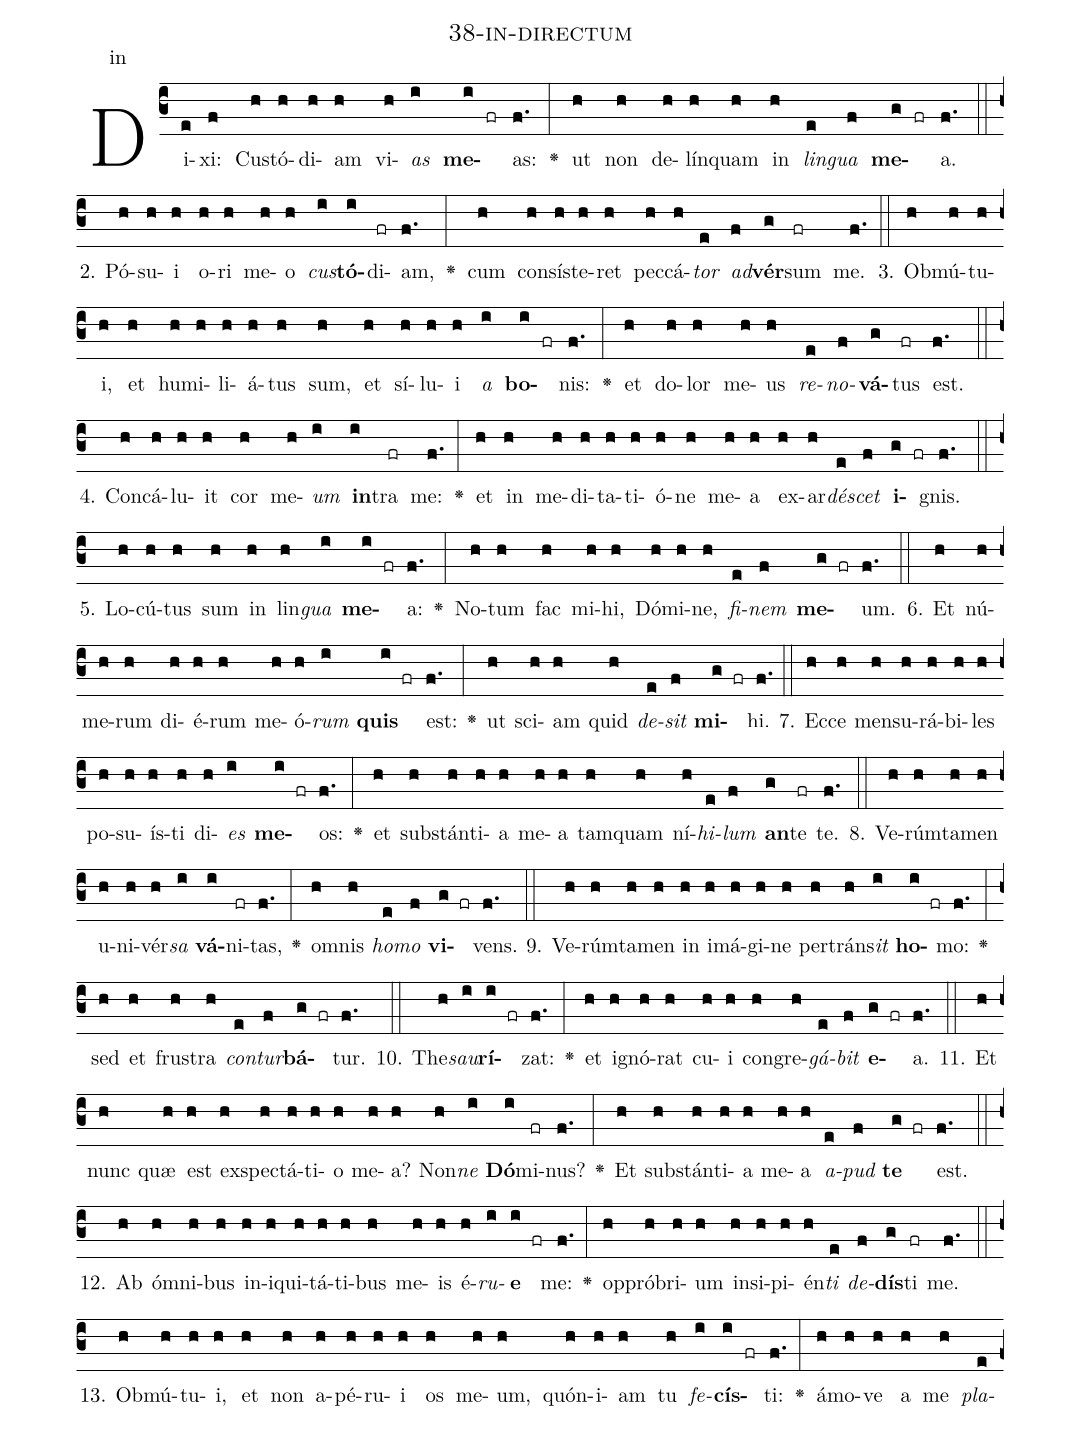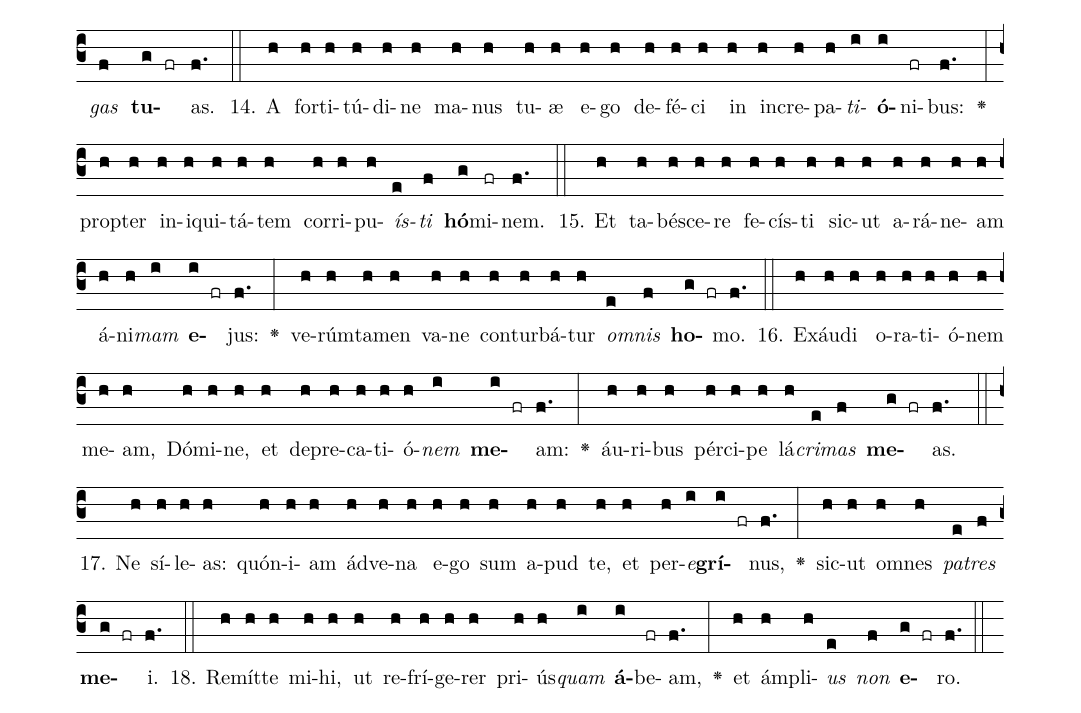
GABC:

name: 38-in-directum;
annotation: in;
%%
(c3)Di(e)xi:(f) Cus(h)tó(h)di(h)am(h) vi(h)<i>as</i>(i) <b>me</b>(i fr)as:(f.) <v>\greheightstar</v>(:) ut(h) non(h) de(h)lín(h)quam(h) in(h) <i>lin</i>(e)<i>gua</i>(f) <b>me</b>(g fr)a.(f.) (::)
2. Pó(h)su(h)i(h) o(h)ri(h) me(h)o(h) <i>cus</i>(i)<b>tó</b>(i)di(fr)am,(f.) <v>\greheightstar</v>(:) cum(h) con(h)sís(h)te(h)ret(h) pec(h)cá(h)<i>tor</i>(e) <i>ad</i>(f)<b>vér</b>(g)sum(fr) me.(f.) (::)
3. Ob(h)mú(h)tu(h)i,(h) et(h) hu(h)mi(h)li(h)á(h)tus(h) sum,(h) et(h) sí(h)lu(h)i(h) <i>a</i>(i) <b>bo</b>(i fr)nis:(f.) <v>\greheightstar</v>(:) et(h) do(h)lor(h) me(h)us(h) <i>re</i>(e)<i>no</i>(f)<b>vá</b>(g)tus(fr) est.(f.) (::)
4. Con(h)cá(h)lu(h)it(h) cor(h) me(h)<i>um</i>(i) <b>in</b>(i)tra(fr) me:(f.) <v>\greheightstar</v>(:) et(h) in(h) me(h)di(h)ta(h)ti(h)ó(h)ne(h) me(h)a(h) ex(h)ar(h)<i>dé</i>(e)<i>scet</i>(f) <b>i</b>(g fr)gnis.(f.) (::)
5. Lo(h)cú(h)tus(h) sum(h) in(h) lin(h)<i>gua</i>(i) <b>me</b>(i fr)a:(f.) <v>\greheightstar</v>(:) No(h)tum(h) fac(h) mi(h)hi,(h) Dó(h)mi(h)ne,(h) <i>fi</i>(e)<i>nem</i>(f) <b>me</b>(g fr)um.(f.) (::)
6. Et(h) nú(h)me(h)rum(h) di(h)é(h)rum(h) me(h)ó(h)<i>rum</i>(i) <b>quis</b>(i fr) est:(f.) <v>\greheightstar</v>(:) ut(h) sci(h)am(h) quid(h) <i>de</i>(e)<i>sit</i>(f) <b>mi</b>(g fr)hi.(f.) (::)
7. Ec(h)ce(h) men(h)su(h)rá(h)bi(h)les(h) po(h)su(h)ís(h)ti(h) di(h)<i>es</i>(i) <b>me</b>(i fr)os:(f.) <v>\greheightstar</v>(:) et(h) sub(h)stán(h)ti(h)a(h) me(h)a(h) tam(h)quam(h) ní(h)<i>hi</i>(e)<i>lum</i>(f) <b>an</b>(g)te(fr) te.(f.) (::)
8. Ve(h)rúm(h)ta(h)men(h) u(h)ni(h)vér(h)<i>sa</i>(i) <b>vá</b>(i)ni(fr)tas,(f.) <v>\greheightstar</v>(:) om(h)nis(h) <i>ho</i>(e)<i>mo</i>(f) <b>vi</b>(g fr)vens.(f.) (::)
9. Ve(h)rúm(h)ta(h)men(h) in(h) i(h)má(h)gi(h)ne(h) per(h)tráns(h)<i>it</i>(i) <b>ho</b>(i fr)mo:(f.) <v>\greheightstar</v>(:) sed(h) et(h) frus(h)tra(h) <i>con</i>(e)<i>tur</i>(f)<b>bá</b>(g fr)tur.(f.) (::)
10. The(h)<i>sau</i>(i)<b>rí</b>(i fr)zat:(f.) <v>\greheightstar</v>(:) et(h) i(h)gnó(h)rat(h) cu(h)i(h) con(h)gre(h)<i>gá</i>(e)<i>bit</i>(f) <b>e</b>(g fr)a.(f.) (::)
11. Et(h) nunc(h) quæ(h) est(h) ex(h)spec(h)tá(h)ti(h)o(h) me(h)a?(h) Non(h)<i>ne</i>(i) <b>Dó</b>(i)mi(fr)nus?(f.) <v>\greheightstar</v>(:) Et(h) sub(h)stán(h)ti(h)a(h) me(h)a(h) <i>a</i>(e)<i>pud</i>(f) <b>te</b>(g fr) est.(f.) (::)
12. Ab(h) óm(h)ni(h)bus(h) in(h)i(h)qui(h)tá(h)ti(h)bus(h) me(h)is(h) é(h)<i>ru</i>(i)<b>e</b>(i fr) me:(f.) <v>\greheightstar</v>(:) op(h)pró(h)bri(h)um(h) in(h)si(h)pi(h)én(h)<i>ti</i>(e) <i>de</i>(f)<b>dís</b>(g)ti(fr) me.(f.) (::)
13. Ob(h)mú(h)tu(h)i,(h) et(h) non(h) a(h)pé(h)ru(h)i(h) os(h) me(h)um,(h) quón(h)i(h)am(h) tu(h) <i>fe</i>(i)<b>cís</b>(i fr)ti:(f.) <v>\greheightstar</v>(:) á(h)mo(h)ve(h) a(h) me(h) <i>pla</i>(e)<i>gas</i>(f) <b>tu</b>(g fr)as.(f.) (::)
14. A(h) for(h)ti(h)tú(h)di(h)ne(h) ma(h)nus(h) tu(h)æ(h) e(h)go(h) de(h)fé(h)ci(h) in(h) in(h)cre(h)pa(h)<i>ti</i>(i)<b>ó</b>(i)ni(fr)bus:(f.) <v>\greheightstar</v>(:) prop(h)ter(h) in(h)i(h)qui(h)tá(h)tem(h) cor(h)ri(h)pu(h)<i>ís</i>(e)<i>ti</i>(f) <b>hó</b>(g)mi(fr)nem.(f.) (::)
15. Et(h) ta(h)bé(h)sce(h)re(h) fe(h)cís(h)ti(h) sic(h)ut(h) a(h)rá(h)ne(h)am(h) á(h)ni(h)<i>mam</i>(i) <b>e</b>(i fr)jus:(f.) <v>\greheightstar</v>(:) ve(h)rúm(h)ta(h)men(h) va(h)ne(h) con(h)tur(h)bá(h)tur(h) <i>om</i>(e)<i>nis</i>(f) <b>ho</b>(g fr)mo.(f.) (::)
16. Ex(h)áu(h)di(h) o(h)ra(h)ti(h)ó(h)nem(h) me(h)am,(h) Dó(h)mi(h)ne,(h) et(h) de(h)pre(h)ca(h)ti(h)ó(h)<i>nem</i>(i) <b>me</b>(i fr)am:(f.) <v>\greheightstar</v>(:) áu(h)ri(h)bus(h) pér(h)ci(h)pe(h) lá(h)<i>cri</i>(e)<i>mas</i>(f) <b>me</b>(g fr)as.(f.) (::)
17. Ne(h) sí(h)le(h)as:(h) quón(h)i(h)am(h) ád(h)ve(h)na(h) e(h)go(h) sum(h) a(h)pud(h) te,(h) et(h) per(h)<i>e</i>(i)<b>grí</b>(i fr)nus,(f.) <v>\greheightstar</v>(:) sic(h)ut(h) om(h)nes(h) <i>pa</i>(e)<i>tres</i>(f) <b>me</b>(g fr)i.(f.) (::)
18. Re(h)mít(h)te(h) mi(h)hi,(h) ut(h) re(h)frí(h)ge(h)rer(h) pri(h)ús(h)<i>quam</i>(i) <b>á</b>(i)be(fr)am,(f.) <v>\greheightstar</v>(:) et(h) ám(h)pli(h)<i>us</i>(e) <i>non</i>(f) <b>e</b>(g fr)ro.(f.) (::)
